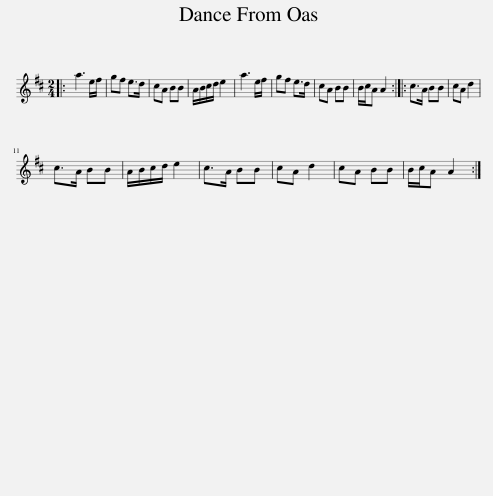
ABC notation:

X:1
L:1/8
M:2/4
I:linebreak $
K:D
V:1 treble
V:1
|: a3 e/f/ | gf e>d | cA BB | A/B/c/d/ e2 | a3 e/f/ | %5
 gf e>d | cA BB | B/c/A A2 :: c>A BB | cA d2 |$ %10
 c>A BB | A/B/c/d/ e2 | c>A BB | cA d2 | cA BB | %15
 B/c/A A2 :| %16
